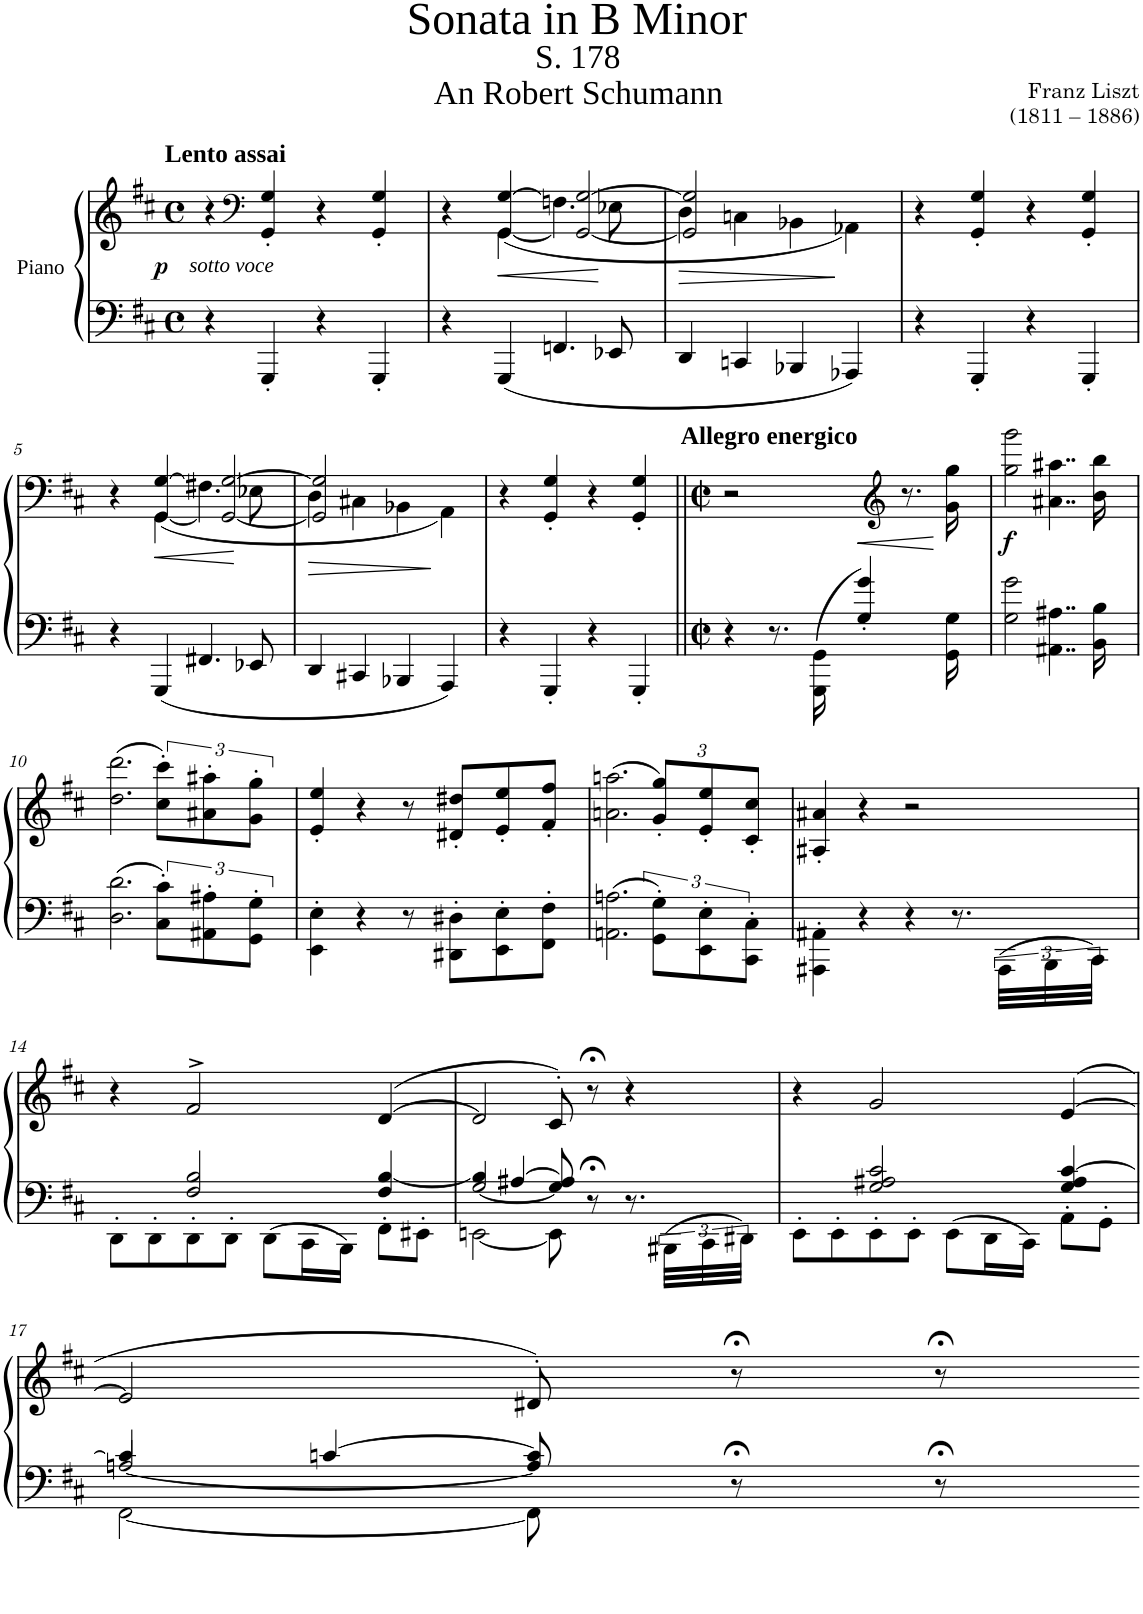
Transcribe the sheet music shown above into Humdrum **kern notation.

**kern	**kern	**dynam
*part1	*part1	*part1
*staff2	*staff1	*staff1/2
*I"Piano	*	*
*I'Pno	*	*
*clefF4	*clefG2	*
*k[f#c#]	*k[f#c#]	*
*M4/4	*M4/4	*
*met(c)	*met(c)	*
=1	=1	=1
!	!LO:TX:a:B:t=Lento assai	!
!	!	!LO:DY:a=2
4r	4r	p
*	*clefF4	*
!	!	!LO:DY:b
4GGG'/	4GG/' 4G/'	other-dynamics
4r	4r	.
4GGG'/	4GG/' 4G/'	.
=2	=2	=2
*	*^	*
4r	4r	4ryy	.
!	!	!	!LO:HP:b
4GGG/	([<4GG/ [>4G/	4GG\	<
4.FFn/	2GG/_ 2G/_	4.Fn\	.
8EE-X/	.	8E-X\	[
=3	=3	=3	=3
!	!	!	!LO:HP:b
4DD/	2GG/] 2G/]	4D\	>
4CCn/	.	4Cn\	.
4BBB-X/	2ryy	4BB-X\	.
4AAA-X/	.	4AA-X\)	]
*	*v	*v	*
=4	=4	=4
4r	4r	.
4GGG'/	4GG/' 4G/'	.
4r	4r	.
4GGG'/	4GG/' 4G/'	.
!!LO:LB:g=z
=5	=5	=5
*	*^	*
4r	4r	4ryy	.
!	!	!	!LO:HP:b
4GGG/	([<4GG/ [>4G/	4GG\	<
4.FF#X/	2GG/_ 2G/_	4.F#X\	.
8EE-X/	.	8E-X\	[
=6	=6	=6	=6
4DD/	2GG/] 2G/]	4D\	.
4CC#X/	.	4C#X\	.
4BBB-X/	2ryy	4BB-X\	.
4AAA/	.	4AA\)	.
*	*v	*v	*
=7	=7	=7
4r	4r	.
4GGG'/	4GG/' 4G/'	.
4r	4r	.
4GGG'/	4GG/' 4G/'	.
=8||	=8||	=8||
*M4/4	*M4/4	*
*met(c|)	*met(c|)	*
*^	*	*
!	!	!LO:TX:a:B:t=Allegro energico	!
2ryy	4r	2r	.
.	8.r	.	.
.	(16GGG\ 16GG\	.	.
!	!	!	!LO:HP:b=2
4G/' 4g/'	4ryy	4ryy	<
*	*	*clefG2	*
4ryy	8.ryy	8.r	.
.	16GG\ 16G\	16g\ 16gg\	[
=9	=9	=9	=9
!	!	!	!LO:DY:b
*v	*v	*	*
2G\ 2g\	2gg\ 2ggg\	f
4..AA#X\ 4..A#X\	4..a#X\ 4..aa#X\	.
16BB\ 16B\	16b\ 16bb\	.
!!LO:LB:g=z
=10	=10	=10
2.D\ 2.d\	2.dd\ 2.ddd\	.
12C#\' 12c#\'L	12cc#\' 12ccc#\'L)	.
12AA#X\' 12A#X\'	12a#X\' 12aa#X\'	.
12GG\' 12G\'J	12g\' 12gg\'J	.
=11	=11	=11
4EE\' 4E\'	4e/' 4ee/'	.
4r	4r	.
8r	8r	.
8DD#X\' 8D#X\'L	8d#X/' 8dd#X/'L	.
8EE\' 8E\'	8e/' 8ee/'	.
8FF#\' 8F#\'J	8f#/' 8ff#/'J	.
=12	=12	=12
2.AAn\ 2.An\	(2.an\ 2.aan\	.
*	*Xbrackettup	*
12GG\' 12G\'L	12g/' 12gg/'L)	.
12EE\' 12E\'	12e/' 12ee/'	.
12CC#\' 12C#\'J	12c#/' 12cc#/'J	.
=13	=13	=13
4AAA#X\' 4AA#X\'	4A#X/' 4a#X/'	.
4r	4r	.
4r	2r	.
8.r	.	.
48AAA#\LLL	.	.
48BBB\	.	.
48CC#\JJJ	.	.
!!LO:LB:g=z
=14	=14	=14
*^	*	*
4ryy	8DD'\L	4r	.
.	8DD'\	.	.
2F#/ 2B/	8DD'\	2f#^/	.
.	8DD'\J	.	.
.	8DD\L	.	.
.	16CC#\L	.	.
.	16BBB\JJ	.	.
4F#/ [<4B/	8FF#'\L	(>[>4d/	.
.	8EE#X'\J	.	.
=15	=15	=15	=15
*	*^	*	*
[<2G/	4B]	[<2EEn\	2d/]	.
.	[4A#X/	.	.	.
8G]	8A#/]	8EE\]	8c#'/)	.
4.ryy	4.ryy	8r;<	8r;<	.
.	.	8.r	4r	.
.	.	48BBB#X\LLL	.	.
.	.	48CC#\	.	.
.	.	48DD#X\JJJ	.	.
*	*v	*v	*	*
=16	=16	=16	=16
4ryy	8EE'\L	4r	.
.	8EE'\	.	.
2G/ 2A#X/ 2c#/	8EE'\	2g/	.
.	8EE'\J	.	.
.	8EE\L	.	.
.	16DD\L	.	.
.	16CC#\JJ	.	.
4G/ 4A#/ [4c#/	8AA'\L	(>[4e/	.
.	8GG'\J	.	.
!!LO:LB:g=z
=17	=17	=17	=17
*	*^	*	*
[<2An/	4c#/]	[<2FF#\	2e/]	.
.	[4cn/	.	.	.
8A/]	8c]	8FF#\]	8d#X'/)	.
4ryy	4ryy	8r;<	8r;<	.
.	.	8r;<	8r;<	.
*v	*v	*v	*	*
=-	=-	=-
*-	*-	*-
